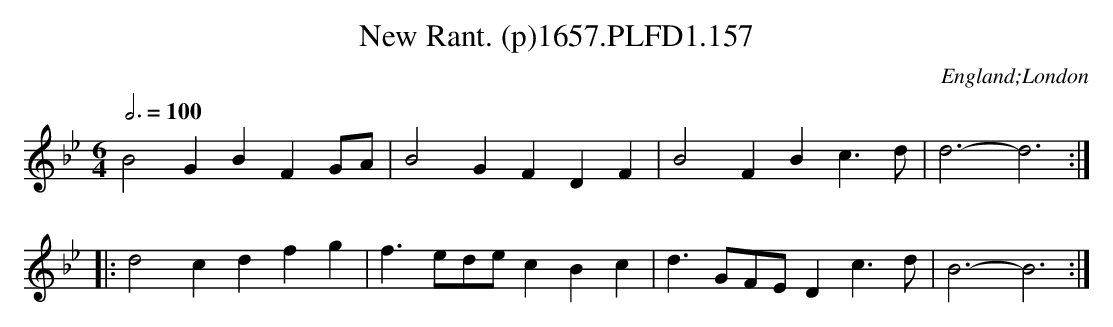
X:1
T:New Rant. (p)1657.PLFD1.157
M:6/4
L:1/4
Q:3/4=100
O:England;London
K:Bb
B2GBFG/A/|B2GFDF|B2FBc>d|d3-d3:|
|:d2cdfg|f>ed/e/cBc|d>GF/E/Dc>d|B3-B3:|
